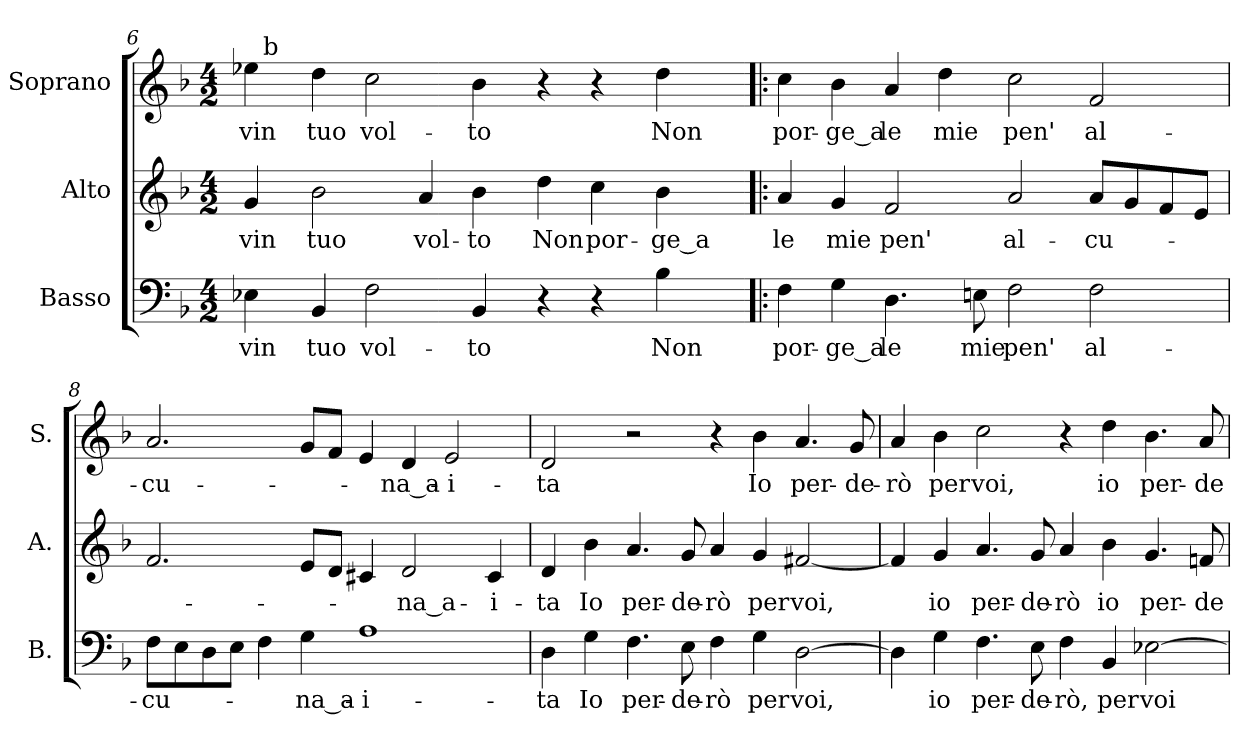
**kern	**text	**kern	**text	**kern	**text
*part3	*part3	*part2	*part2	*part1	*part1
*staff3	*staff3	*staff2	*staff2	*staff1	*staff1
*I"Basso	*	*I"Alto	*	*I"Soprano	*
*I'B.	*	*I'A.	*	*I'S.	*
!!LO:LB:g=z
*clefF4	*	*clefG2	*	*clefG2	*
*k[b-]	*	*k[b-]	*	*k[b-]	*
*F:	*	*F:	*	*F:	*
*M4/2	*	*M4/2	*	*M4/2	*
=6	=6	=6	=6	=6	=6
!	!LO:LY:b:color=#000000	!	!	!	!
!	!	!	!LO:LY:b:color=#000000	!	!
!	!	!	!	!	!LO:LY:b:color=#000000
*	*	*	*	*^	*
4E-Xi\	vin	4gi/	vin	4ee-i\	32ryy	vin
.	.	.	.	.	256ryy	.
!	!	!	!	!	!LO:TX:a:t=b	!
.	.	.	.	.	1ryy	.
!	!LO:LY:b:color=#000000	!	!	!	!	!
!	!	!	!LO:LY:b:color=#000000	!	!	!
!	!	!	!	!	!	!LO:LY:b:color=#000000
4BB-i/	tuo	2b-i\	tuo	4ddi\	.	tuo
!	!LO:LY:b:color=#000000	!	!	!	!	!
!	!	!	!	!	!	!LO:LY:b:color=#000000
2Fi\	vol-	.	.	2cci\	.	vol-
!	!	!	!LO:LY:b:color=#000000	!	!	!
.	.	4ai/	vol-	.	.	.
!	!LO:LY:b:color=#000000	!	!	!	!	!
!	!	!	!LO:LY:b:color=#000000	!	!	!
!	!	!	!	!	!	!LO:LY:b:color=#000000
4BB-i/	-to	4b-i\	-to	4b-i\	.	-to
.	.	.	.	.	2ryy	.
!	!	!	!LO:LY:b:color=#000000	!	!	!
4r	.	4ddi\	Non	4r	.	.
!	!	!	!LO:LY:b:color=#000000	!	!	!
4r	.	4cci\	por-	4r	.	.
.	.	.	.	.	4ryy	.
!	!LO:LY:b:color=#000000	!	!	!	!	!
!	!	!	!LO:LY:b:color=#000000	!	!	!
!	!	!	!	!	!	!LO:LY:b:color=#000000
4B-i\	Non	4b-i\	-ge_a	4ddi\	.	Non
.	.	.	.	.	8ryy	.
.	.	.	.	.	16ryy	.
.	.	.	.	.	64..ryy	.
*	*	*	*	*v	*v	*
=7!|:	=7!|:	=7!|:	=7!|:	=7!|:	=7!|:
*	*	*	*	*^	*
!	!LO:LY:b:color=#000000	!	!	!	!	!
*	*	*	*	*v	*v	*
*	*	*	*	*^	*
!	!	!	!LO:LY:b:color=#000000	!	!	!
*	*	*	*	*v	*v	*
*	*	*	*	*^	*
!	!	!	!	!	!	!LO:LY:b:color=#000000
*	*	*	*	*v	*v	*
4Fi\	por-	4ai/	le	4cci\	por-
!	!LO:LY:b:color=#000000	!	!	!	!
!	!	!	!LO:LY:b:color=#000000	!	!
!	!	!	!	!	!LO:LY:b:color=#000000
4Gi\	-ge_a	4gi/	mie	4b-i\	-ge_a
!	!LO:LY:b:color=#000000	!	!	!	!
!	!	!	!LO:LY:b:color=#000000	!	!
!	!	!	!	!	!LO:LY:b:color=#000000
4.Di\	le	2fi/	pen'	4ai/	le
!	!	!	!	!	!LO:LY:b:color=#000000
.	.	.	.	4ddi\	mie
!	!LO:LY:b:color=#000000	!	!	!	!
8Eni\	mie	.	.	.	.
!	!LO:LY:b:color=#000000	!	!	!	!
!	!	!	!LO:LY:b:color=#000000	!	!
!	!	!	!	!	!LO:LY:b:color=#000000
2Fi\	pen'	2ai/	al-	2cci\	pen'
!	!LO:LY:b:color=#000000	!	!	!	!
!	!	!	!LO:LY:b:color=#000000	!	!
!	!	!	!	!	!LO:LY:b:color=#000000
2Fi\	al-	8ai/L	-cu-	2fi/	al-
.	.	8gi/	.	.	.
.	.	8fi/	.	.	.
.	.	8ei/J	.	.	.
=8	=8	=8	=8	=8	=8
!	!LO:LY:b:color=#000000	!	!	!	!
!	!	!	!	!	!LO:LY:b:color=#000000
8Fi\L	-cu-	2.fi/	.	2.ai/	-cu-
8Ei\	.	.	.	.	.
8Di\	.	.	.	.	.
8Ei\J	.	.	.	.	.
4Fi\	.	.	.	.	.
!	!LO:LY:b:color=#000000	!	!	!	!
4Gi\	-na_a-	8ei/L	.	8gi/L	.
.	.	8di/J	.	8fi/J	.
!	!LO:LY:b:color=#000000	!	!	!	!
1Ai	-i-	4c#Xi/	.	4ei/	.
!	!	!	!LO:LY:b:color=#000000	!	!
!	!	!	!	!	!LO:LY:b:color=#000000
.	.	2di/	-na_a-	4di/	-na_a-
!	!	!	!	!	!LO:LY:b:color=#000000
.	.	.	.	2ei/	-i-
!	!	!	!LO:LY:b:color=#000000	!	!
.	.	4c#i/	-i-	.	.
=9	=9	=9	=9	=9	=9
!	!LO:LY:b:color=#000000	!	!	!	!
!	!	!	!LO:LY:b:color=#000000	!	!
!	!	!	!	!	!LO:LY:b:color=#000000
4Di\	-ta	4di/	-ta	2di/	-ta
!	!LO:LY:b:color=#000000	!	!	!	!
!	!	!	!LO:LY:b:color=#000000	!	!
4Gi\	Io	4b-i\	Io	.	.
!	!LO:LY:b:color=#000000	!	!	!	!
!	!	!	!LO:LY:b:color=#000000	!	!
4.Fi\	per-	4.ai/	per-	2r	.
!	!LO:LY:b:color=#000000	!	!	!	!
!	!	!	!LO:LY:b:color=#000000	!	!
8Ei\	-de-	8gi/	-de-	.	.
!	!LO:LY:b:color=#000000	!	!	!	!
!	!	!	!LO:LY:b:color=#000000	!	!
4Fi\	-rò	4ai/	-rò	4r	.
!	!LO:LY:b:color=#000000	!	!	!	!
!	!	!	!LO:LY:b:color=#000000	!	!
!	!	!	!	!	!LO:LY:b:color=#000000
4Gi\	per	4gi/	per	4b-i\	Io
!	!LO:LY:b:color=#000000	!	!	!	!
!	!	!	!LO:LY:b:color=#000000	!	!
!	!	!	!	!	!LO:LY:b:color=#000000
[2Di\	voi,	[2f#Xi/	voi,	4.ai/	per-
!	!	!	!	!	!LO:LY:b:color=#000000
.	.	.	.	8gi/	-de-
!!LO:LB:g=z
=10	=10	=10	=10	=10	=10
!	!	!	!	!	!LO:LY:b:color=#000000
4Di\]	.	4f#i/]	.	4ai/	-rò
!	!LO:LY:b:color=#000000	!	!	!	!
!	!	!	!LO:LY:b:color=#000000	!	!
!	!	!	!	!	!LO:LY:b:color=#000000
4Gi\	io	4gi/	io	4b-i\	per
!	!LO:LY:b:color=#000000	!	!	!	!
!	!	!	!LO:LY:b:color=#000000	!	!
!	!	!	!	!	!LO:LY:b:color=#000000
4.Fi\	per-	4.ai/	per-	2cci\	voi,
!	!LO:LY:b:color=#000000	!	!	!	!
!	!	!	!LO:LY:b:color=#000000	!	!
8Ei\	-de-	8gi/	-de-	.	.
!	!LO:LY:b:color=#000000	!	!	!	!
!	!	!	!LO:LY:b:color=#000000	!	!
4Fi\	-rò,	4ai/	-rò	4r	.
!	!LO:LY:b:color=#000000	!	!	!	!
!	!	!	!LO:LY:b:color=#000000	!	!
!	!	!	!	!	!LO:LY:b:color=#000000
4BB-i/	per	4b-i\	io	4ddi\	io
!	!LO:LY:b:color=#000000	!	!	!	!
!	!	!	!LO:LY:b:color=#000000	!	!
!	!	!	!	!	!LO:LY:b:color=#000000
[2E-Xi\	voi	4.gi/	per-	4.b-i\	per-
!	!	!	!LO:LY:b:color=#000000	!	!
!	!	!	!	!	!LO:LY:b:color=#000000
.	.	8fni/	-de-	8ai/	-de-
=	=	=	=	=	=
*-	*-	*-	*-	*-	*-
